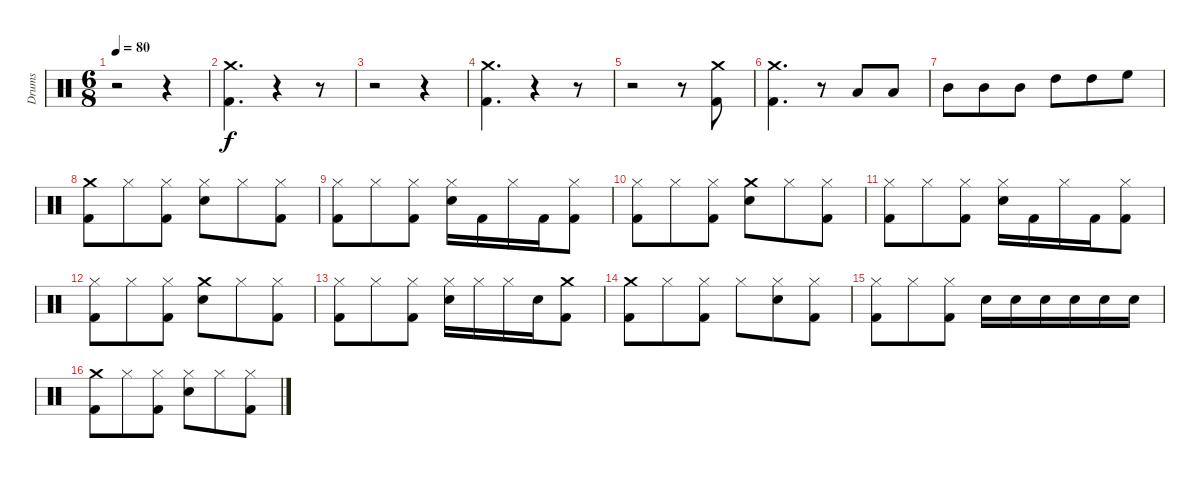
\track ("Drums" "Drums") {instrument percussion}
\staff {score}
\articulation defaults
\ts (6 8)
\tempo 80
\clef neutral
\ks c
r.2{dy f} r.4 |
("Kick (hit) 2" "Crash medium (hit)").4{d} r.4 r.8 |
r.2 r.4 |
("Crash medium (hit)" "Kick (hit) 2").4{d} r.4 r.8 |
r.2 r.8 ("Kick (hit) 2" "Crash medium (hit)").8 |
("Kick (hit) 2" "Crash medium (hit)").4{d} r.8 "Low Tom (hit)".8 "Low Tom (hit)".8 |
"Mid Tom (hit)".8 "Mid Tom (hit)".8 "Mid Tom (hit)".8 "High Tom (hit)".8 "High Tom (hit)".8 "High Floor Tom (hit)".8 |
("Kick (hit) 2" "Crash medium (hit)").8 "Hi-Hat (closed)".8 ("Kick (hit) 2" "Hi-Hat (closed)").8 ("Hi-Hat (closed)" "Snare (hit) 2").8 "Hi-Hat (closed)".8 ("Kick (hit) 2" "Hi-Hat (closed)").8 |
("Hi-Hat (closed)" "Kick (hit) 2").8 "Hi-Hat (closed)".8 ("Kick (hit) 2" "Hi-Hat (closed)").8 ("Hi-Hat (closed)" "Snare (hit) 2").16 "Kick (hit) 2".16 "Hi-Hat (closed)".16 "Kick (hit) 2".16 ("Kick (hit) 2" "Hi-Hat (closed)").8 |
("Hi-Hat (closed)" "Kick (hit) 2").8 "Hi-Hat (closed)".8 ("Hi-Hat (closed)" "Kick (hit) 2").8 ("Crash medium (hit)" "Snare (hit) 2").8 "Hi-Hat (closed)".8 ("Kick (hit) 2" "Hi-Hat (closed)").8 |
("Hi-Hat (closed)" "Kick (hit) 2").8 "Hi-Hat (closed)".8 ("Kick (hit) 2" "Hi-Hat (closed)").8 ("Hi-Hat (closed)" "Snare (hit) 2").16 "Kick (hit) 2".16 "Hi-Hat (closed)".16 "Kick (hit) 2".16 ("Kick (hit) 2" "Hi-Hat (closed)").8 |
("Hi-Hat (closed)" "Kick (hit) 2").8 "Hi-Hat (closed)".8 ("Hi-Hat (closed)" "Kick (hit) 2").8 ("Crash medium (hit)" "Snare (hit) 2").8 "Hi-Hat (closed)".8 ("Kick (hit) 2" "Hi-Hat (closed)").8 |
("Kick (hit) 2" "Hi-Hat (closed)").8 "Hi-Hat (closed)".8 ("Kick (hit) 2" "Hi-Hat (closed)").8 ("Hi-Hat (closed)" "Snare (hit) 2").16 "Hi-Hat (closed)".16 "Hi-Hat (closed)".16 "Snare (hit) 2".16 ("Crash medium (hit)" "Kick (hit) 2").8 |
("Kick (hit) 2" "Crash medium (hit)").8 "Hi-Hat (closed)".8 ("Kick (hit) 2" "Hi-Hat (closed)").8 "Hi-Hat (closed)".8 ("Snare (hit) 2" "Hi-Hat (closed)").8 ("Kick (hit) 2" "Hi-Hat (closed)").8 |
("Hi-Hat (closed)" "Kick (hit) 2").8 "Hi-Hat (closed)".8 ("Hi-Hat (closed)" "Kick (hit) 2").8 "Snare (hit) 2".16 "Snare (hit) 2".16 "Snare (hit) 2".16 "Snare (hit) 2".16 "Snare (hit) 2".16 "Snare (hit) 2".16 |
("Crash medium (hit)" "Kick (hit) 2").8 "Hi-Hat (closed)".8 ("Kick (hit) 2" "Hi-Hat (closed)").8 ("Snare (hit) 2" "Hi-Hat (closed)").8 "Hi-Hat (closed)".8 ("Kick (hit) 2" "Hi-Hat (closed)").8
